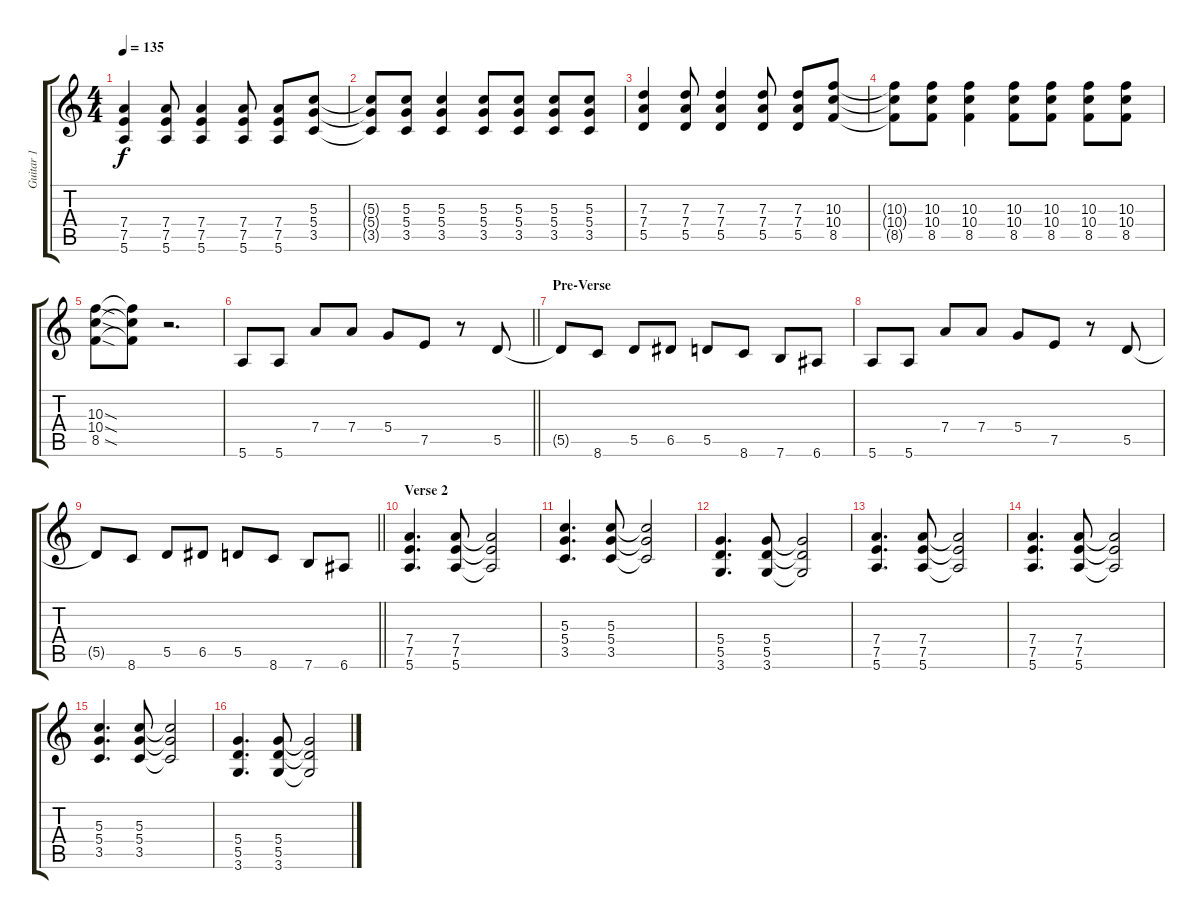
\track ("Guitar 1" "Guitar 1") {instrument overdrivenguitar}
\staff {score tabs}
\tuning (E4 B3 G3 D3 A2 E2) {hide}
\ts (4 4)
\tempo 135
\clef g2
\ks c
(7.4 7.5 5.6).4{dy f} (7.4 7.5 5.6).8 (7.4 7.5 5.6).4 (7.4 7.5 5.6).8 (7.4 7.5 5.6).8 (5.3 5.4 3.5).8 |
(5.3{t} 5.4{t} 3.5{t}).8 (5.3 5.4 3.5).8 (5.3 5.4 3.5).4 (5.3 5.4 3.5).8 (5.3 5.4 3.5).8 (5.3 5.4 3.5).8 (5.3 5.4 3.5).8 |
(7.3 7.4 5.5).4 (7.3 7.4 5.5).8 (7.3 7.4 5.5).4 (7.3 7.4 5.5).8 (7.3 7.4 5.5).8 (10.3 10.4 8.5).8 |
(10.3{t} 10.4{t} 8.5{t}).8 (10.3 10.4 8.5).8 (10.3 10.4 8.5).4 (10.3 10.4 8.5).8 (10.3 10.4 8.5).8 (10.3 10.4 8.5).8 (10.3 10.4 8.5).8 |
(10.3{sod} 10.4{sod} 8.5{sod}).8 (10.3{t} 10.4{t} 8.5{t}).8 r.2{d} |
\barLineRight lightlight
5.6.8 5.6.8 7.4.8 7.4.8 5.4.8 7.5.8 r.8 5.5.8 |
\section ("" "Pre-Verse")
5.5{t}.8 8.6.8 5.5.8 6.5.8 5.5.8 8.6.8 7.6.8 6.6.8 |
5.6.8 5.6.8 7.4.8 7.4.8 5.4.8 7.5.8 r.8 5.5.8 |
\barLineRight lightlight
5.5{t}.8 8.6.8 5.5.8 6.5.8 5.5.8 8.6.8 7.6.8 6.6.8 |
\section ("" "Verse 2")
(7.4 7.5 5.6).4{d} (7.4 7.5 5.6).8 (7.4{t} 7.5{t} 5.6{t}).2 |
(5.3 5.4 3.5).4{d} (5.3 5.4 3.5).8 (5.3{t} 5.4{t} 3.5{t}).2 |
(5.4 5.5 3.6).4{d} (5.4 5.5 3.6).8 (5.4{t} 5.5{t} 3.6{t}).2 |
(7.4 7.5 5.6).4{d} (7.4 7.5 5.6).8 (7.4{t} 7.5{t} 5.6{t}).2 |
(7.4 7.5 5.6).4{d} (7.4 7.5 5.6).8 (7.4{t} 7.5{t} 5.6{t}).2 |
(5.3 5.4 3.5).4{d} (5.3 5.4 3.5).8 (5.3{t} 5.4{t} 3.5{t}).2 |
(5.4 5.5 3.6).4{d} (5.4 5.5 3.6).8 (5.4{t} 5.5{t} 3.6{t}).2
